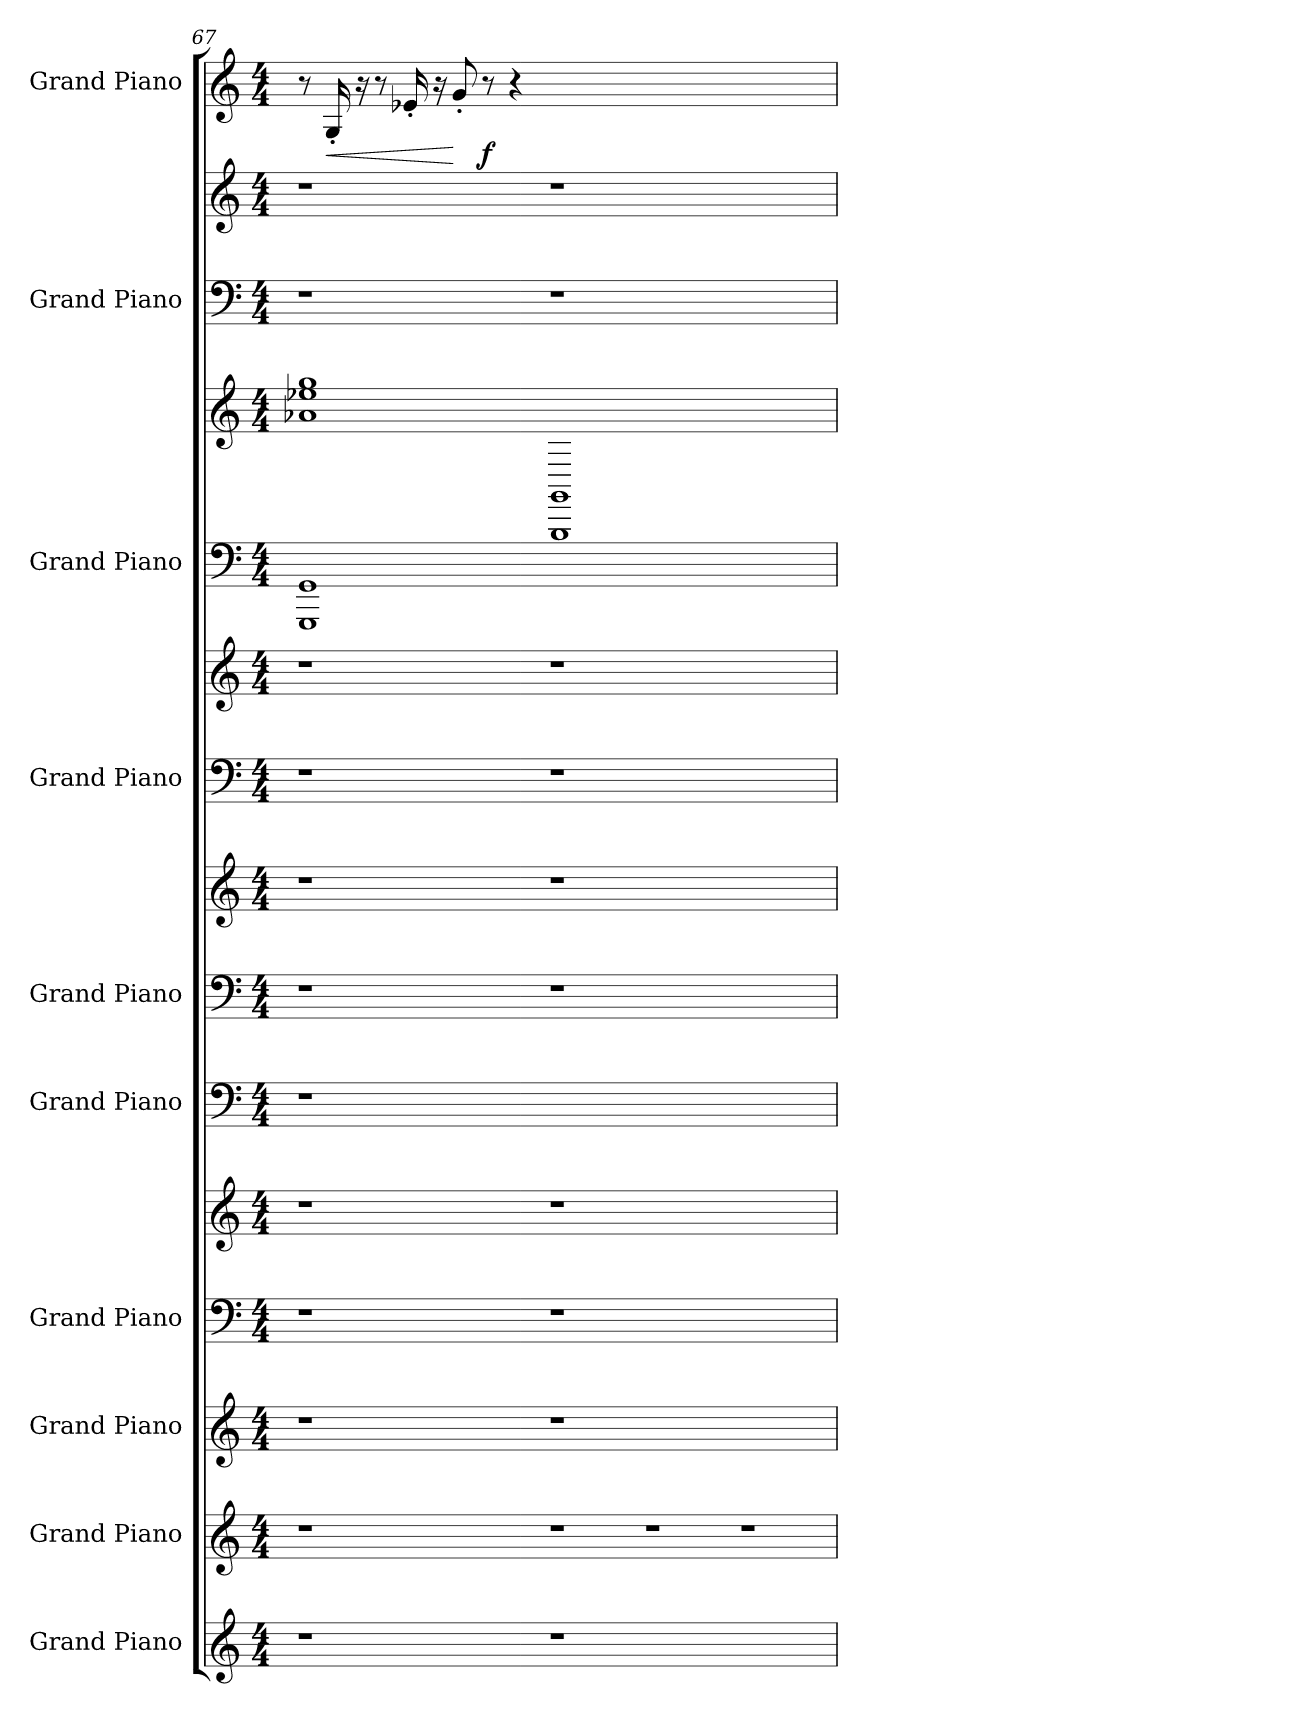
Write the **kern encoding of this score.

**kern	**kern	**kern	**kern	**kern	**kern	**kern	**kern	**kern	**kern	**kern	**kern	**kern	**kern	**kern	**dynam
*part10	*part9	*part8	*part7	*part7	*part6	*part5	*part5	*part4	*part4	*part3	*part3	*part2	*part2	*part1	*part1
*staff15	*staff14	*staff13	*staff12	*staff11	*staff10	*staff9	*staff8	*staff7	*staff6	*staff5	*staff4	*staff3	*staff2	*staff1	*staff1
*I"Grand Piano	*I"Grand Piano	*I"Grand Piano	*I"Grand Piano	*	*I"Grand Piano	*I"Grand Piano	*	*I"Grand Piano	*	*I"Grand Piano	*	*I"Grand Piano	*	*I"Grand Piano	*
*clefG2	*clefG2	*clefG2	*clefF4	*clefG2	*clefF4	*clefF4	*clefG2	*clefF4	*clefG2	*clefF4	*clefG2	*clefF4	*clefG2	*clefG2	*
*k[]	*k[]	*k[]	*k[]	*k[]	*k[]	*k[]	*k[]	*k[]	*k[]	*k[]	*k[]	*k[]	*k[]	*k[]	*
*C:	*C:	*C:	*C:	*C:	*C:	*C:	*C:	*C:	*C:	*C:	*C:	*C:	*C:	*C:	*
*M4/4	*M4/4	*M4/4	*M4/4	*M4/4	*M4/4	*M4/4	*M4/4	*M4/4	*M4/4	*M4/4	*M4/4	*M4/4	*M4/4	*M4/4	*
=67	=67	=67	=67	=67	=67	=67	=67	=67	=67	=67	=67	=67	=67	=67	=67
1r	1r	1r	1r	1r	1r	1r	1r	1r	1r	1GGG 1GG	1a-X 1ee-X 1gg	1r	1r	8r	.
!	!	!	!	!	!	!	!	!	!	!	!	!	!	!	!LO:HP:b
.	.	.	.	.	.	.	.	.	.	.	.	.	.	16G'	<
.	.	.	.	.	.	.	.	.	.	.	.	.	.	16r	.
.	.	.	.	.	.	.	.	.	.	.	.	.	.	8r	.
.	.	.	.	.	.	.	.	.	.	.	.	.	.	16e-X'	.
.	.	.	.	.	.	.	.	.	.	.	.	.	.	16r	.
.	.	.	.	.	.	.	.	.	.	.	.	.	.	8g'	[
!	!	!	!	!	!	!	!	!	!	!	!	!	!	!	!LO:DY:b
.	.	.	.	.	.	.	.	.	.	.	.	.	.	8r	f
.	.	.	.	.	.	.	.	.	.	.	.	.	.	4r	.
1r	1r	1r	1r	1r	0.ryy	1r	1r	1r	1r	0.ryy	1GGG 1GG	1r	1r	0.ryy	.
0ryy	1r	0ryy	0ryy	0ryy	.	0ryy	0ryy	0ryy	0ryy	.	0ryy	0ryy	0ryy	.	.
.	1r	.	.	.	.	.	.	.	.	.	.	.	.	.	.
=	=	=	=	=	=	=	=	=	=	=	=	=	=	=	=
*-	*-	*-	*-	*-	*-	*-	*-	*-	*-	*-	*-	*-	*-	*-	*-
